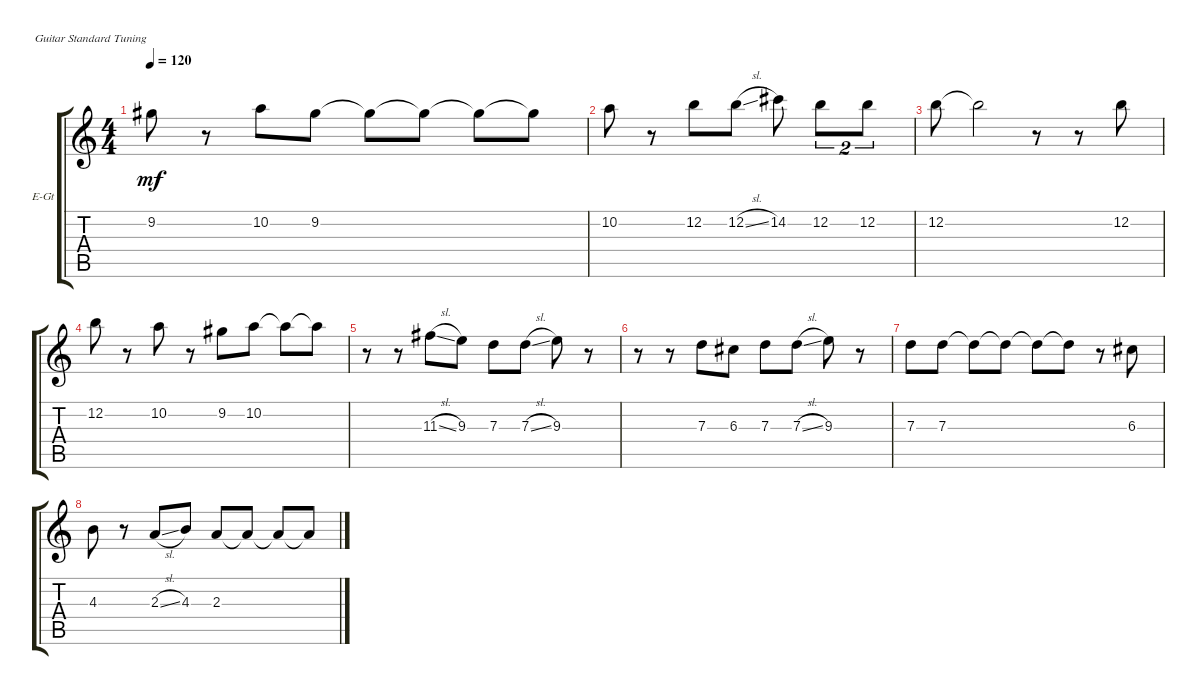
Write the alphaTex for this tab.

\defaultSystemsLayout 4
\bracketExtendMode groupsimilarinstruments
\firstSystemTrackNameOrientation horizontal
\otherSystemsTrackNameOrientation horizontal
\track ("Electric Guitar" "E-Gt") {instrument distortionguitar}
\staff {score tabs}
\tuning (E4 B3 G3 D3 A2 E2)
\ts (4 4)
\tempo 120
\clef g2
\ks c
9.2.8{dy mf} r.8 10.2.8 9.2.8 9.2{t}.8 9.2{t}.8 9.2{t}.8 9.2{t}.8 |
10.2.8 r.8 12.2.8 12.2{sl}.8 14.2.8 12.2.8{tu (2 3)} 12.2.8{tu (2 3)} |
12.2.8 12.2{t}.2 r.8 r.8 12.2.8 |
12.2.8 r.8 10.2.8 r.8 9.2.8 10.2.8 10.2{t}.8 10.2{t}.8 |
r.8 r.8 11.3{sl}.8 9.3.8 7.3.8 7.3{sl}.8 9.3.8 r.8 |
r.8 r.8 7.3.8 6.3.8 7.3.8 7.3{sl}.8 9.3.8 r.8 |
7.3.8 7.3.8 7.3{t}.8 7.3{t}.8 7.3{t}.8 7.3{t}.8 r.8 6.3.8 |
4.3.8 r.8 2.3{sl}.8 4.3.8 2.3.8 2.3{t}.8 2.3{t}.8 2.3{t}.8
